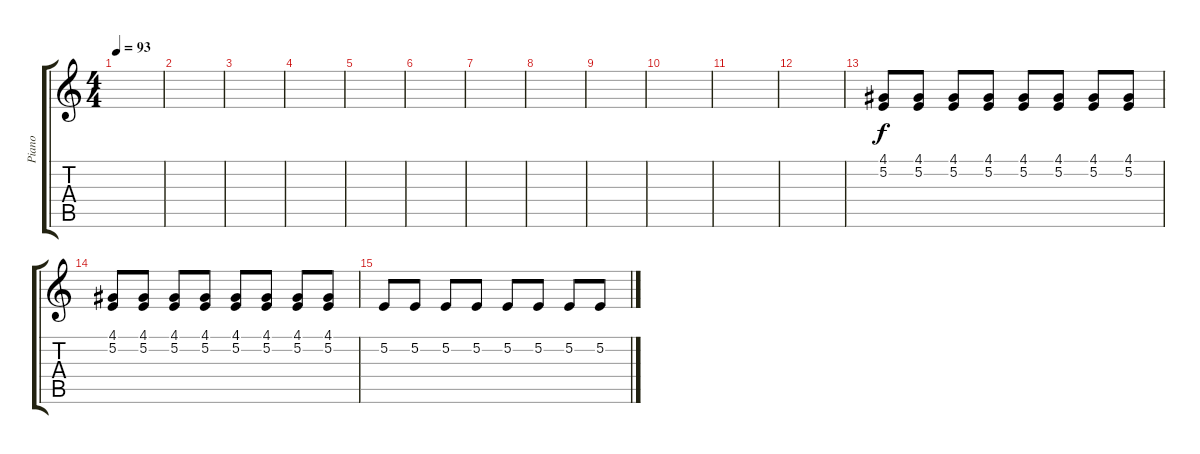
\track ("Piano" "Piano") {instrument honkytonkpiano}
\staff {score tabs}
\tuning (E4 B3 G3 D3 A2 E2) {hide}
\ts (4 4)
\tempo 93
\clef g2
\ks c
|
|
|
|
|
|
|
|
|
|
|
|
(4.1 5.2).8 (4.1 5.2).8 (4.1 5.2).8 (4.1 5.2).8 (4.1 5.2).8 (4.1 5.2).8 (4.1 5.2).8 (4.1 5.2).8 |
(4.1 5.2).8 (4.1 5.2).8 (4.1 5.2).8 (4.1 5.2).8 (4.1 5.2).8 (4.1 5.2).8 (4.1 5.2).8 (4.1 5.2).8 |
5.2.8 5.2.8 5.2.8 5.2.8 5.2.8 5.2.8 5.2.8 5.2.8
